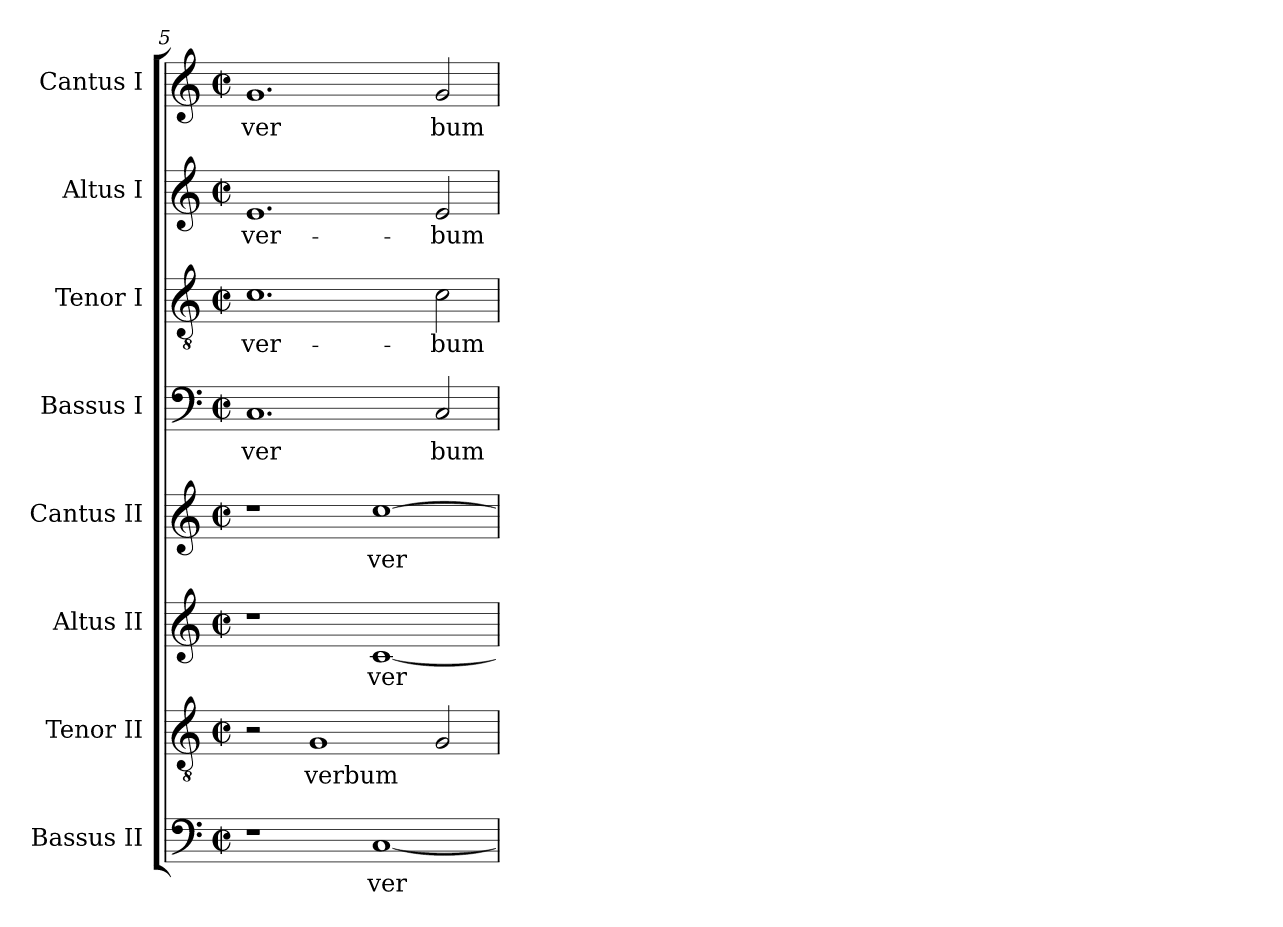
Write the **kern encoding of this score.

**kern	**text	**kern	**text	**kern	**text	**kern	**text	**kern	**text	**kern	**text	**kern	**text	**kern	**text
*part8	*part8	*part7	*part7	*part6	*part6	*part5	*part5	*part4	*part4	*part3	*part3	*part2	*part2	*part1	*part1
*staff8	*staff8	*staff7	*staff7	*staff6	*staff6	*staff5	*staff5	*staff4	*staff4	*staff3	*staff3	*staff2	*staff2	*staff1	*staff1
*I"Bassus II	*	*I"Tenor II	*	*I"Altus II	*	*I"Cantus II	*	*I"Bassus I	*	*I"Tenor I	*	*I"Altus I	*	*I"Cantus I	*
*clefF4	*	*clefGv2	*	*clefG2	*	*clefG2	*	*clefF4	*	*clefGv2	*	*clefG2	*	*clefG2	*
*M2/2	*	*M2/2	*	*M2/2	*	*M2/2	*	*M2/2	*	*M2/2	*	*M2/2	*	*M2/2	*
*met(c|)	*	*met(c|)	*	*met(c|)	*	*met(c|)	*	*met(c|)	*	*met(c|)	*	*met(c|)	*	*met(c|)	*
=5	=5	=5	=5	=5	=5	=5	=5	=5	=5	=5	=5	=5	=5	=5	=5
!	!	!	!	!	!	!	!	!	!LO:LY:b:cj	!	!LO:LY:b:cj	!	!LO:LY:b:cj	!	!LO:LY:b:cj
1r	.	2r	.	1r	.	1r	.	1.C	ver	1.c	ver-	1.e	ver-	1.g	ver
!	!	!	!LO:LY:b	!	!	!	!	!	!	!	!	!	!	!	!
.	.	1G	verbum	.	.	.	.	.	.	.	.	.	.	.	.
!	!LO:LY:b:cj	!	!	!	!LO:LY:b:cj	!	!LO:LY:b:cj	!	!	!	!	!	!	!	!
[<1C	ver	.	.	[<1c	ver	[>1cc	ver	.	.	.	.	.	.	.	.
!	!	!	!	!	!	!	!	!	!LO:LY:b:cj	!	!LO:LY:b:cj	!	!LO:LY:b:cj	!	!LO:LY:b:cj
.	.	2G/	.	.	.	.	.	2C/	bum	2c\	-bum	2e/	-bum	2g/	bum
=	=	=	=	=	=	=	=	=	=	=	=	=	=	=	=
*-	*-	*-	*-	*-	*-	*-	*-	*-	*-	*-	*-	*-	*-	*-	*-
